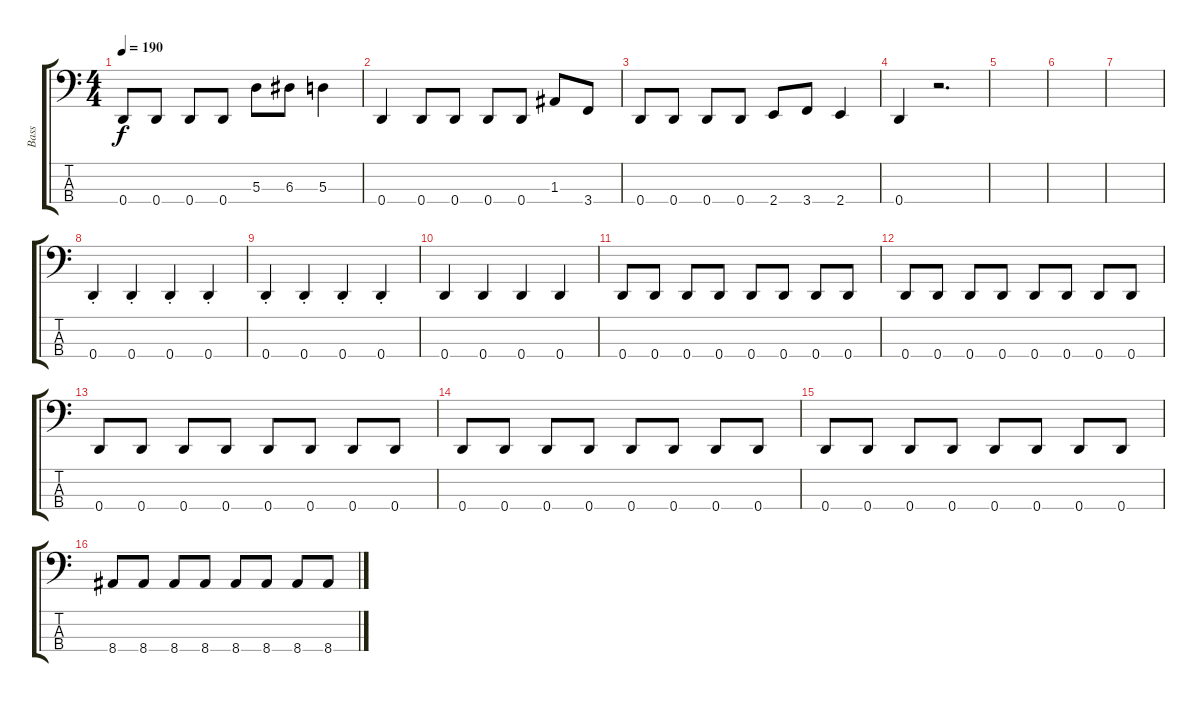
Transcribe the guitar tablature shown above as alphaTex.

\track ("Bass" "Bass") {instrument electricbasspick}
\staff {score tabs}
\tuning (G2 D2 A1 D1) {hide}
\ts (4 4)
\tempo 190
\clef f4
\ks c
0.4.8{dy f} 0.4.8 0.4.8 0.4.8 5.3.8 6.3.8 5.3.4 |
0.4.4 0.4.8 0.4.8 0.4.8 0.4.8 1.3.8 3.4.8 |
0.4.8 0.4.8 0.4.8 0.4.8 2.4.8 3.4.8 2.4.4 |
0.4.4 r.2{d} |
|
|
|
0.4{st}.4 0.4{st}.4 0.4{st}.4 0.4{st}.4 |
0.4{st}.4 0.4{st}.4 0.4{st}.4 0.4{st}.4 |
0.4.4 0.4.4 0.4.4 0.4.4 |
0.4.8 0.4.8 0.4.8 0.4.8 0.4.8 0.4.8 0.4.8 0.4.8 |
0.4.8 0.4.8 0.4.8 0.4.8 0.4.8 0.4.8 0.4.8 0.4.8 |
0.4.8 0.4.8 0.4.8 0.4.8 0.4.8 0.4.8 0.4.8 0.4.8 |
0.4.8 0.4.8 0.4.8 0.4.8 0.4.8 0.4.8 0.4.8 0.4.8 |
0.4.8 0.4.8 0.4.8 0.4.8 0.4.8 0.4.8 0.4.8 0.4.8 |
8.4.8 8.4.8 8.4.8 8.4.8 8.4.8 8.4.8 8.4.8 8.4.8
